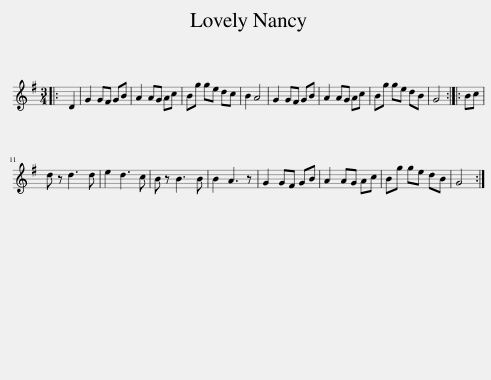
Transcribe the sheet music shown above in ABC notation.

X:1
L:1/8
M:3/4
I:linebreak $
K:G
V:1 treble
V:1
|: D2 | G2 GF GB | A2 AG Ac | Bg ge dc | B2 A4 | %5
 G2 GF GB | A2 AG Ac | Bg ge dB | G4 :: Bc |$ %10
 d z d3 d | e2 d3 c | B z B3 B | B2 A3 z | G2 GF GB | %15
 A2 AG Ac | Bg ge dB | G4 :| %18
